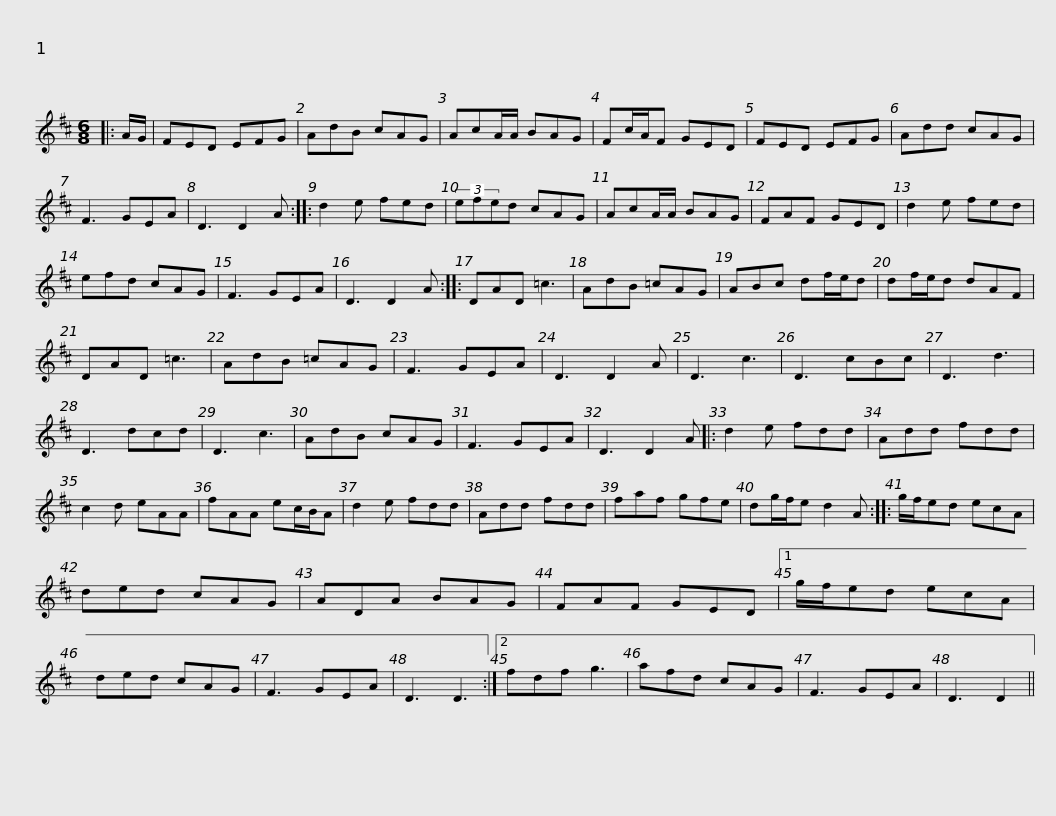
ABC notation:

X:1
L:1/8
M:6/8
I:linebreak $
K:D
V:1 treble
V:1
|: A/G/ | FED EFG | AdB cAG | AcA/A/ BAG | Fc/A/F GED | %5
 FED EFG | Add cAG |$ F3 GEA | D3 D2 A :: d2 e fed | %10
 (3efed cAG | AcA/A/ BAG | FAF GED | d2 e fed | efd cAG |$ %15
 F3 GEA | D3 D2 A :: DAD =c3 | AdB =cAG | ABc df/e/d | %20
 df/e/d dAF | DAD =c3 |$ AdB =cAG | F3 GEA | D3 D2 A | %25
 D3 c3 | D3 cBc | D3 d3 | D3 dcd | D3 c3 | %30
 AdB cAG | F3 GEA |$ D3 D2 A |: d2 e fdd | Add fdd | %35
 c2 d eAA | fAA ec/B/A | d2 e fdd | Add fdd | faf gfe |$ %40
 dg/f/e d2 A :: g/f/ed ecA | ded cAG | ADA BAG | FAF GED |1 %45
 g/f/ed ecA | ded cAG |$ F3 GEA | D3 D3 :|2 fdf g3 | %50
 afd cAG | F3 GEA | D3 D2 || %53
